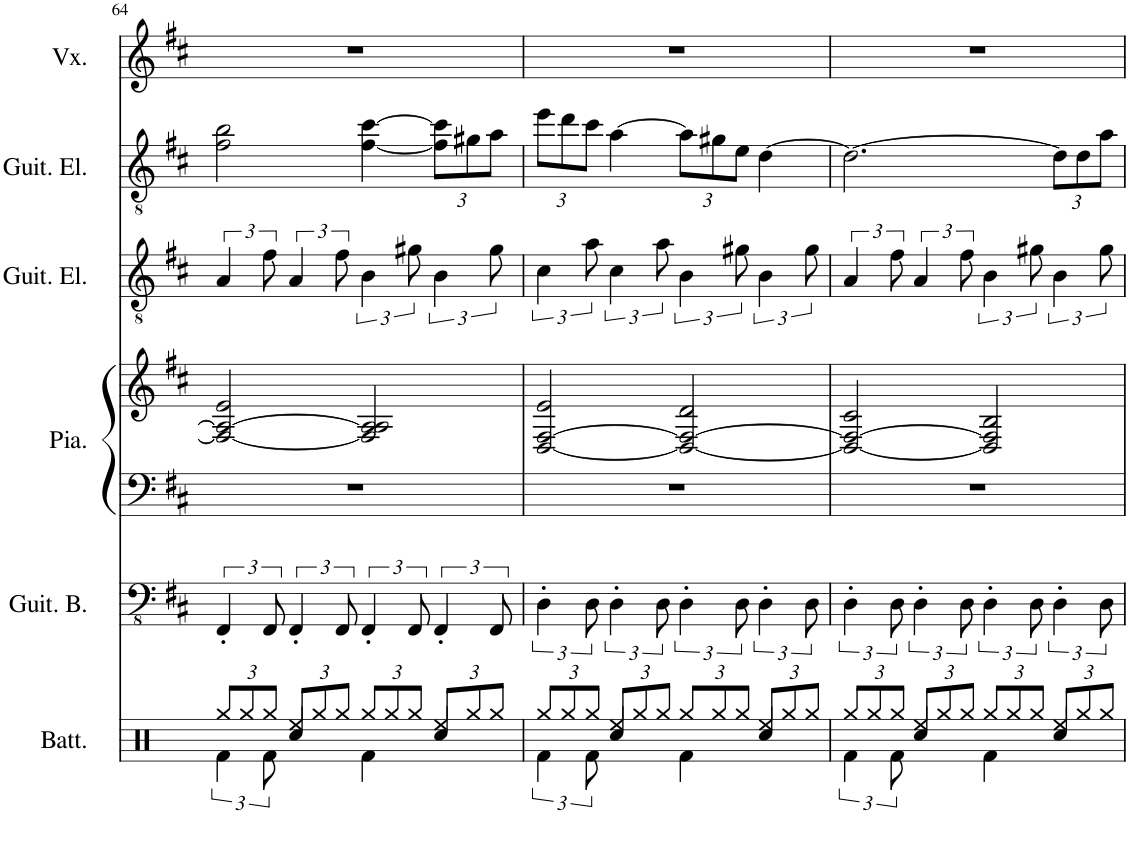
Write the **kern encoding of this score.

**kern	**kern	**kern	**kern	**kern	**kern	**kern
*part6	*part5	*part4	*part4	*part3	*part2	*part1
*staff7	*staff6	*staff5	*staff4	*staff3	*staff2	*staff1
*I"Batterie	*I"Guitare basse	*I"Piano	*	*I"Guitare électrique	*I"Guitare électrique	*I"Voix
*I'Batt.	*I'Guit. B.	*I'Pia.	*	*I'Guit. El.	*I'Guit. El.	*I'Vx.
!!LO:PB:g=z
*clefX	*clefFv4	*clefF4	*clefG2	*clefGv2	*clefGv2	*clefG2
*k[]	*k[f#c#]	*k[f#c#]	*k[f#c#]	*k[f#c#]	*k[f#c#]	*k[f#c#]
*M4/4	*M4/4	*M4/4	*M4/4	*M4/4	*M4/4	*M4/4
=64	=64	=64	=64	=64	=64	=64
*^	*	*	*	*	*	*
*Xbrackettup	*brackettup	*	*	*	*	*	*
12Rgg/L	6Rf\	6FFF#'/	1r	2F#/_ 2A/_ 2e/	6A/	2f#\ 2b\	1r
12Rgg/	.	.	.	.	.	.	.
12Rgg/J	12Rf\	12FFF#/	.	.	12f#\	.	.
*Xbrackettup	*	*	*	*	*	*	*
12Ree/L	4Rcc/	6FFF#'/	.	.	6A/	.	.
12Rgg/	.	.	.	.	.	.	.
12Rgg/J	.	12FFF#/	.	.	12f#\	.	.
12Rgg/L	4Rf\	6FFF#'/	.	2F#/] 2A/] 2A/	6B\	[4f#\ [4cc#\	.
12Rgg/	.	.	.	.	.	.	.
12Rgg/J	.	12FFF#/	.	.	12g#X\	.	.
*	*	*	*	*	*	*Xbrackettup	*
12Ree/L	4Rcc/	6FFF#'/	.	.	6B\	12f#\] 12cc#\]L	.
12Rgg/	.	.	.	.	.	12g#X\	.
12Rgg/J	.	12FFF#/	.	.	12g#\	12a\J	.
=65	=65	=65	=65	=65	=65	=65	=65
*	*brackettup	*	*	*	*	*	*
12Rgg/L	6Rf\	6DD'\	1r	[2D/ [2F#/ 2e/	6c#\	12ee\L	1r
12Rgg/	.	.	.	.	.	12dd\	.
12Rgg/J	12Rf\	12DD\	.	.	12a\	12cc#\J	.
*Xbrackettup	*	*	*	*	*	*	*
12Ree/L	4Rcc/	6DD'\	.	.	6c#\	[4a\	.
12Rgg/	.	.	.	.	.	.	.
12Rgg/J	.	12DD\	.	.	12a\	.	.
12Rgg/L	4Rf\	6DD'\	.	2D/_ 2F#/_ 2d/	6B\	12a\L]	.
12Rgg/	.	.	.	.	.	12g#X\	.
12Rgg/J	.	12DD\	.	.	12g#X\	12e\J	.
12Ree/L	4Rcc/	6DD'\	.	.	6B\	[4d\	.
12Rgg/	.	.	.	.	.	.	.
12Rgg/J	.	12DD\	.	.	12g#\	.	.
=66	=66	=66	=66	=66	=66	=66	=66
*	*brackettup	*	*	*	*	*	*
12Rgg/L	6Rf\	6DD'\	1r	2D/_ 2F#/_ 2c#/	6A/	2.d\_	1r
12Rgg/	.	.	.	.	.	.	.
12Rgg/J	12Rf\	12DD\	.	.	12f#\	.	.
*Xbrackettup	*	*	*	*	*	*	*
12Ree/L	4Rcc/	6DD'\	.	.	6A/	.	.
12Rgg/	.	.	.	.	.	.	.
12Rgg/J	.	12DD\	.	.	12f#\	.	.
12Rgg/L	4Rf\	6DD'\	.	2D/] 2F#/] 2B/	6B\	.	.
12Rgg/	.	.	.	.	.	.	.
12Rgg/J	.	12DD\	.	.	12g#X\	.	.
12Ree/L	4Rcc/	6DD'\	.	.	6B\	12d\L]	.
12Rgg/	.	.	.	.	.	12d\	.
12Rgg/J	.	12DD\	.	.	12g#\	12a\J	.
*v	*v	*	*	*	*	*	*
=	=	=	=	=	=	=
*-	*-	*-	*-	*-	*-	*-
